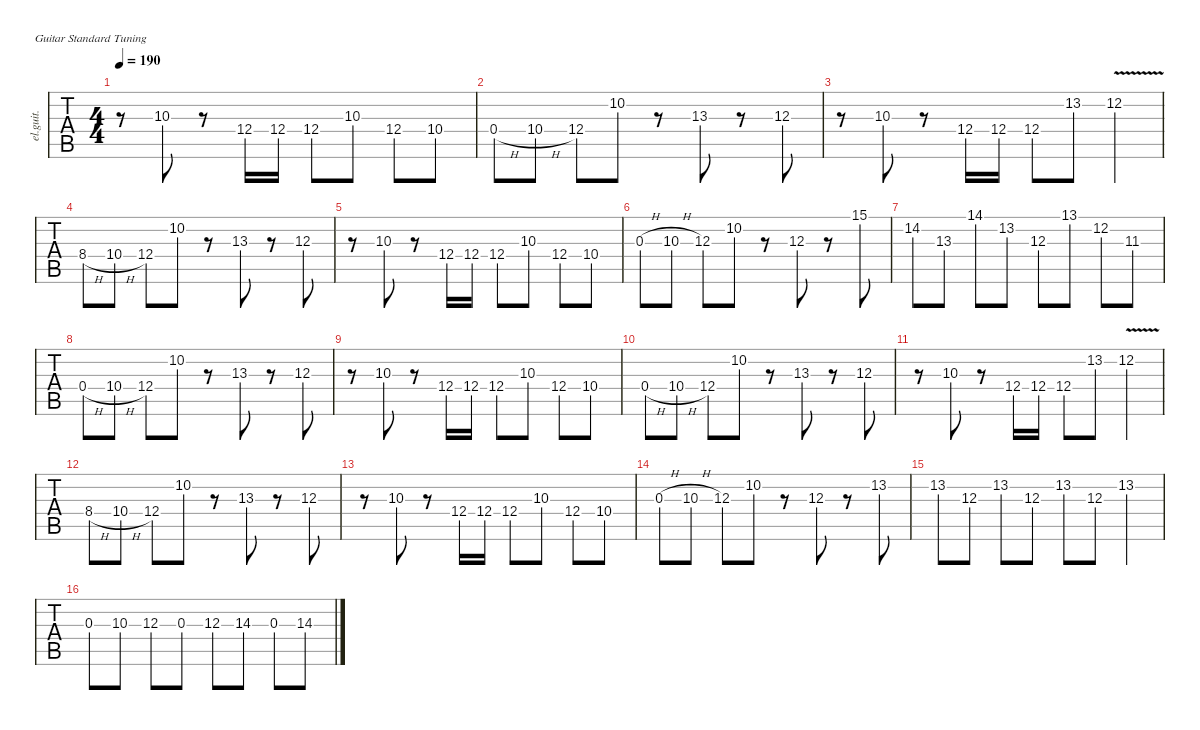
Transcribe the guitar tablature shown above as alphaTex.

\defaultSystemsLayout 4
\hideDynamics
\bracketExtendMode nobrackets
\track ("後藤ひとり" "el.guit.") {instrument electricguitarclean}
\staff {tabs}
\tuning (E4 B3 G3 D3 A2 E2)
\ts (4 4)
\tempo 190
\clef g2
\ks c
r.8{dy mf beam Down} 10.3.8{beam Down} r.8{beam Down} 12.4.16{beam Down} 12.4.16{beam Down} 12.4.8{beam Down} 10.3.8{beam Down} 12.4.8{beam Down} 10.4.8{beam Down} |
0.4{h}.8{beam Up} 10.4{h}.8{beam Up} 12.4.8{beam Down} 10.2.8{beam Down} r.8{beam Down} 13.3{acc #}.8{beam Down} r.8{beam Down} 12.3.8{beam Down} |
r.8{beam Down} 10.3.8{beam Down} r.8{beam Down} 12.4.16{beam Down} 12.4.16{beam Down} 12.4.8{beam Down} 13.2.8{beam Down} 12.2{v}.4{beam Down} |
8.4{h acc #}.8{beam Down} 10.4{h}.8{beam Down} 12.4.8{beam Down} 10.2.8{beam Down} r.8{beam Down} 13.3{acc #}.8{beam Down} r.8{beam Down} 12.3.8{beam Down} |
r.8{beam Down} 10.3.8{beam Down} r.8{beam Down} 12.4.16{beam Down} 12.4.16{beam Down} 12.4.8{beam Down} 10.3.8{beam Down} 12.4.8{beam Down} 10.4.8{beam Down} |
0.3{h}.8{beam Down} 10.3{h}.8{beam Down} 12.3.8{beam Down} 10.2.8{beam Down} r.8{beam Down} 12.3.8{beam Down} r.8{beam Down} 15.1.8{beam Down} |
14.2{acc #}.8{beam Down} 13.3{acc #}.8{beam Down} 14.1{acc #}.8{beam Down} 13.2.8{beam Down} 12.3.8{beam Down} 13.1.8{beam Down} 12.2.8{beam Down} 11.3{acc #}.8{beam Down} |
0.4{h}.8{beam Up} 10.4{h}.8{beam Up} 12.4.8{beam Down} 10.2.8{beam Down} r.8{beam Down} 13.3{acc #}.8{beam Down} r.8{beam Down} 12.3.8{beam Down} |
r.8{beam Down} 10.3.8{beam Down} r.8{beam Down} 12.4.16{beam Down} 12.4.16{beam Down} 12.4.8{beam Down} 10.3.8{beam Down} 12.4.8{beam Down} 10.4.8{beam Down} |
0.4{h}.8{beam Up} 10.4{h}.8{beam Up} 12.4.8{beam Down} 10.2.8{beam Down} r.8{beam Down} 13.3{acc #}.8{beam Down} r.8{beam Down} 12.3.8{beam Down} |
r.8{beam Down} 10.3.8{beam Down} r.8{beam Down} 12.4.16{beam Down} 12.4.16{beam Down} 12.4.8{beam Down} 13.2.8{beam Down} 12.2{v}.4{beam Down} |
8.4{h acc #}.8{beam Down} 10.4{h}.8{beam Down} 12.4.8{beam Down} 10.2.8{beam Down} r.8{beam Down} 13.3{acc #}.8{beam Down} r.8{beam Down} 12.3.8{beam Down} |
r.8{beam Down} 10.3.8{beam Down} r.8{beam Down} 12.4.16{beam Down} 12.4.16{beam Down} 12.4.8{beam Down} 10.3.8{beam Down} 12.4.8{beam Down} 10.4.8{beam Down} |
0.3{h}.8{beam Down} 10.3{h}.8{beam Down} 12.3.8{beam Down} 10.2.8{beam Down} r.8{beam Down} 12.3.8{beam Down} r.8{beam Down} 13.2.8{beam Down} |
13.2.8{beam Down} 12.3.8{beam Down} 13.2.8{beam Down} 12.3.8{beam Down} 13.2.8{beam Down} 12.3.8{beam Down} 13.2.4{beam Down} |
0.3.8{beam Down} 10.3.8{beam Down} 12.3.8{beam Down} 0.3.8{beam Down} 12.3.8{beam Down} 14.3.8{beam Down} 0.3.8{beam Down} 14.3.8{beam Down}
